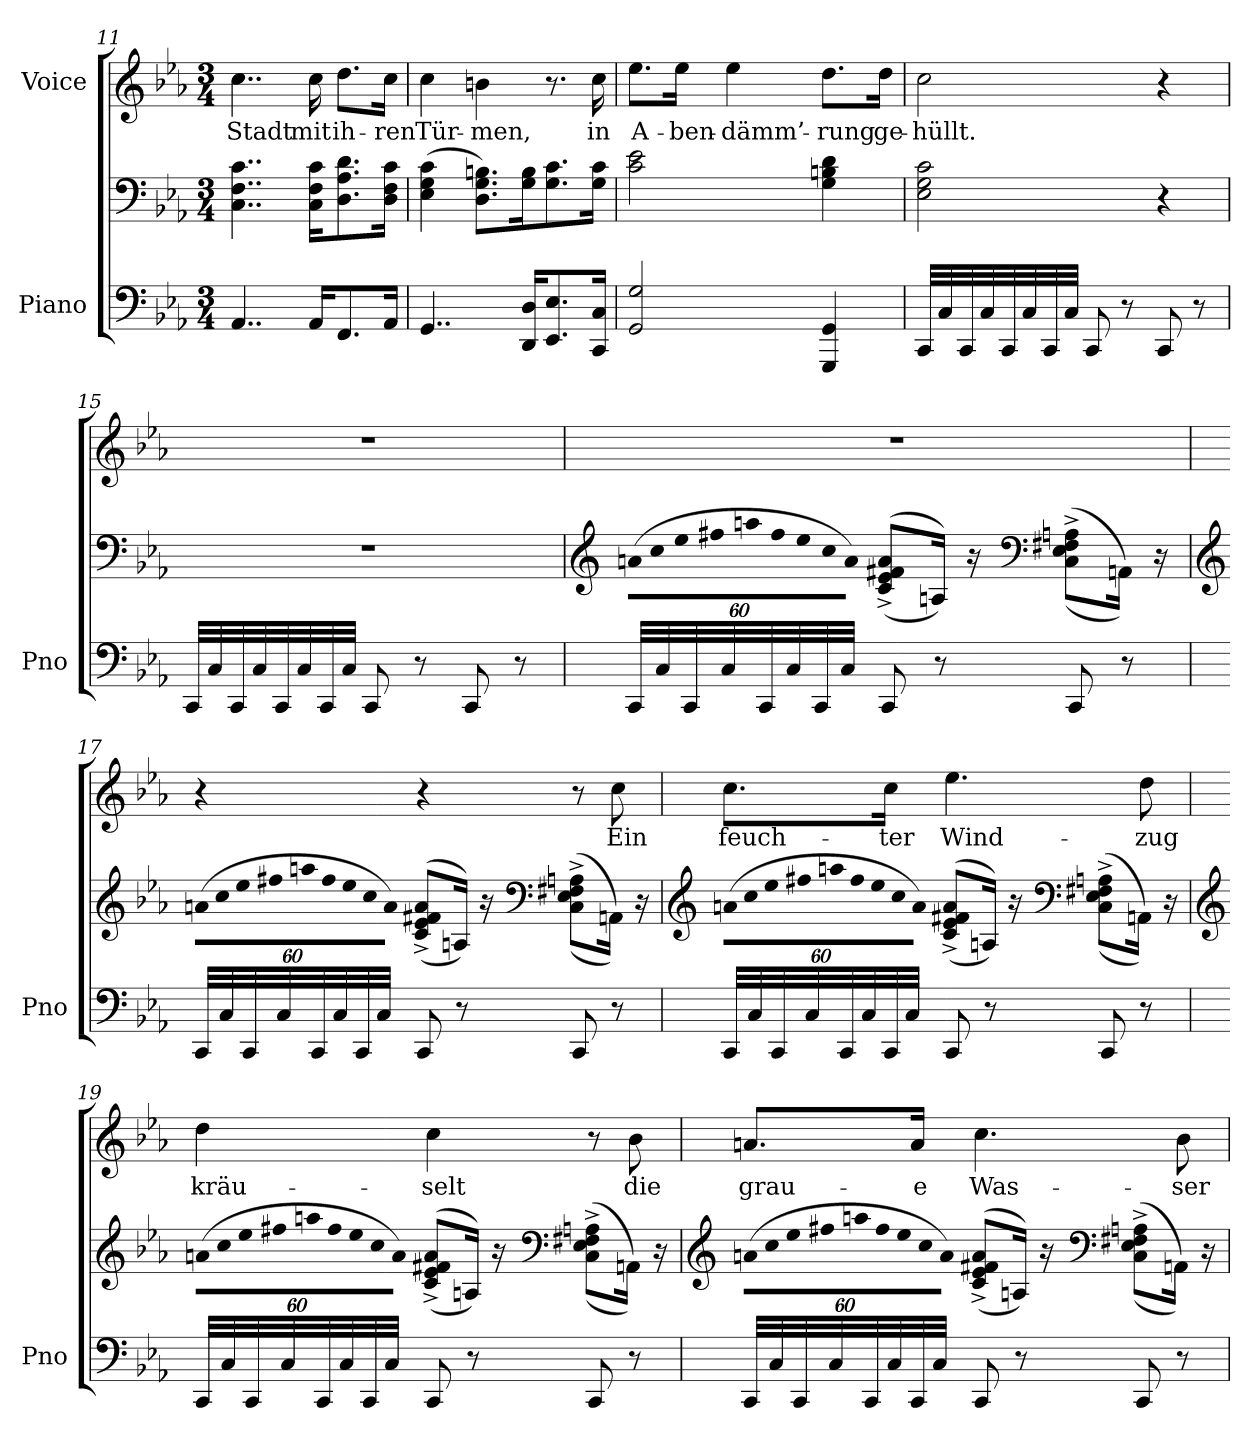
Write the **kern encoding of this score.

**kern	**kern	**kern	**text
*part2	*part2	*part1	*part1
*staff3	*staff2	*staff1	*staff1
*I"Piano	*	*I"Voice	*
*I'Pno	*	*	*
*clefF4	*clefF4	*clefG2	*
*k[b-e-a-]	*k[b-e-a-]	*k[b-e-a-]	*
*M3/4	*M3/4	*M3/4	*
=11	=11	=11	=11
!	!	!	!LO:LY:b
4..AA-/	4..C\ 4..F\ 4..c\	4..cc\	Stadt
!	!	!	!LO:LY:b
16AA-/KL	16C\ 16F\ 16c\KL	16cc\	mit
!	!	!	!LO:LY:b
8.FF/	8.D\ 8.A-\ 8.d\	8.dd\L	ih-
!	!	!	!LO:LY:b
16AA-/Jk	16D\ 16F\ 16c\Jk	16cc\Jk	-ren
!!LO:LB:g=z
=12	=12	=12	=12
!	!	!	!LO:LY:b
4..GG/	(>4E-\ 4G\ 4c\	4cc\	Tür-
!	!	!	!LO:LY:b
.	8.D\ 8.G\ 8.Bn\L)	4bn\	-men,
16DD/ 16D/KL	16G\ 16B\K	.	.
8.EE-/ 8.E-/	8.G\ 8.c\	8.r	.
!	!	!	!LO:LY:b
16CC/ 16C/Jk	16G\ 16c\Jk	16cc\	in
=13	=13	=13	=13
!	!	!	!LO:LY:b
2GG/ 2G/	2c\ 2e-\	8.ee-\L	A-
!	!	!	!LO:LY:b
.	.	16ee-\Jk	-ben-
!	!	!	!LO:LY:b
.	.	4ee-\	-dämm’-
!	!	!	!LO:LY:b
4GGG/ 4GG/	4G\ 4Bn\ 4d\	8.dd\L	-rung
!	!	!	!LO:LY:b
.	.	16dd\Jk	ge-
=14	=14	=14	=14
!	!	!	!LO:LY:b
32CC/LLL	2E-\ 2G\ 2c\	2cc\	-hüllt.
32C/	.	.	.
32CC/	.	.	.
32C/	.	.	.
32CC/	.	.	.
32C/	.	.	.
32CC/	.	.	.
32C/JJJ	.	.	.
8CC/	.	.	.
8r	.	.	.
*	*	*MM60	*
8CC/	4r	4r	.
8r	.	.	.
=15	=15	=15	=15
32CC/LLL	2.r	2.r	.
32C/	.	.	.
32CC/	.	.	.
32C/	.	.	.
32CC/	.	.	.
32C/	.	.	.
32CC/	.	.	.
32C/JJJ	.	.	.
8CC/	.	.	.
8r	.	.	.
8CC/	.	.	.
8r	.	.	.
!!LO:PB:g=z
=16	=16	=16	=16
*	*clefG2	*	*
*	*Xbrackettup	*	*
!	!LO:N:vis=32	!	!
32CC/LLL	(>1920%53an\LLL	2.r	.
!	!LO:N:vis=32	!	!
.	1920%53cc\	.	.
32C/	.	.	.
!	!LO:N:vis=32	!	!
.	1920%53ee-\	.	.
32CC/	.	.	.
!	!LO:N:vis=32	!	!
.	1920%53ff#X\	.	.
32C/	.	.	.
!	!LO:N:vis=32	!	!
.	1920%53aan\	.	.
32CC/	.	.	.
!	!LO:N:vis=32	!	!
.	1920%53ff#\	.	.
32C/	.	.	.
!	!LO:N:vis=32	!	!
.	1920%53ee-\	.	.
32CC/	.	.	.
!	!LO:N:vis=32	!	!
.	1920%53cc\	.	.
32C/JJJ	.	.	.
!	!LO:N:vis=32	!	!
.	1920%53a\JJJ)	.	.
.	(<(<8c/^ 8e-/^ 8f#X/^ 8a/^L	.	.
8CC/	.	.	.
.	16An/Jk))	.	.
8r	.	.	.
.	16r	.	.
*	*clefF4	*	*
.	(>(>8C\^ 8E-\^ 8F#X\^ 8An\^L	.	.
8CC/	.	.	.
.	16AAn\Jk))	.	.
8r	.	.	.
.	16r	.	.
.	640ryy	.	.
=17	=17	=17	=17
*	*clefG2	*	*
!	!LO:N:vis=32	!	!
32CC/LLL	(>1920%53an\LLL	4r	.
!	!LO:N:vis=32	!	!
.	1920%53cc\	.	.
32C/	.	.	.
!	!LO:N:vis=32	!	!
.	1920%53ee-\	.	.
32CC/	.	.	.
!	!LO:N:vis=32	!	!
.	1920%53ff#X\	.	.
32C/	.	.	.
!	!LO:N:vis=32	!	!
.	1920%53aan\	.	.
32CC/	.	.	.
!	!LO:N:vis=32	!	!
.	1920%53ff#\	.	.
32C/	.	.	.
!	!LO:N:vis=32	!	!
.	1920%53ee-\	.	.
32CC/	.	.	.
!	!LO:N:vis=32	!	!
.	1920%53cc\	.	.
32C/JJJ	.	.	.
!	!LO:N:vis=32	!	!
.	1920%53a\JJJ)	.	.
.	(<(<8c/^ 8e-/^ 8f#X/^ 8a/^L	.	.
8CC/	.	4r	.
.	16An/Jk))	.	.
8r	.	.	.
.	16r	.	.
*	*clefF4	*	*
.	(>(>8C\^ 8E-\^ 8F#X\^ 8An\^L	.	.
8CC/	.	8r	.
.	16AAn\Jk))	.	.
*	*	*MM40	*
!	!	!	!LO:LY:b
8r	.	8cc\	Ein
.	16r	.	.
.	640ryy	.	.
=18	=18	=18	=18
*	*clefG2	*	*
!	!LO:N:vis=32	!	!LO:LY:b
32CC/LLL	(>1920%53an\LLL	8.cc\L	feuch-
!	!LO:N:vis=32	!	!
.	1920%53cc\	.	.
32C/	.	.	.
!	!LO:N:vis=32	!	!
.	1920%53ee-\	.	.
32CC/	.	.	.
!	!LO:N:vis=32	!	!
.	1920%53ff#X\	.	.
32C/	.	.	.
!	!LO:N:vis=32	!	!
.	1920%53aan\	.	.
32CC/	.	.	.
!	!LO:N:vis=32	!	!
.	1920%53ff#\	.	.
32C/	.	.	.
!	!LO:N:vis=32	!	!
.	1920%53ee-\	.	.
!	!	!	!LO:LY:b
32CC/	.	16cc\Jk	-ter
!	!LO:N:vis=32	!	!
.	1920%53cc\	.	.
32C/JJJ	.	.	.
!	!LO:N:vis=32	!	!
.	1920%53a\JJJ)	.	.
.	(<(<8c/^ 8e-/^ 8f#X/^ 8a/^L	.	.
!	!	!	!LO:LY:b
8CC/	.	4.ee-\	Wind-
.	16An/Jk))	.	.
8r	.	.	.
.	16r	.	.
*	*clefF4	*	*
.	(>(>8C\^ 8E-\^ 8F#X\^ 8An\^L	.	.
8CC/	.	.	.
.	16AAn\Jk))	.	.
!	!	!	!LO:LY:b
8r	.	8dd\	-zug
.	16r	.	.
.	640ryy	.	.
!!LO:LB:g=z
=19	=19	=19	=19
*	*clefG2	*	*
!	!LO:N:vis=32	!	!LO:LY:b
32CC/LLL	(>1920%53an\LLL	4dd\	kräu-
!	!LO:N:vis=32	!	!
.	1920%53cc\	.	.
32C/	.	.	.
!	!LO:N:vis=32	!	!
.	1920%53ee-\	.	.
32CC/	.	.	.
!	!LO:N:vis=32	!	!
.	1920%53ff#X\	.	.
32C/	.	.	.
!	!LO:N:vis=32	!	!
.	1920%53aan\	.	.
32CC/	.	.	.
!	!LO:N:vis=32	!	!
.	1920%53ff#\	.	.
32C/	.	.	.
!	!LO:N:vis=32	!	!
.	1920%53ee-\	.	.
32CC/	.	.	.
!	!LO:N:vis=32	!	!
.	1920%53cc\	.	.
32C/JJJ	.	.	.
!	!LO:N:vis=32	!	!
.	1920%53a\JJJ)	.	.
.	(<(<8c/^ 8e-/^ 8f#X/^ 8a/^L	.	.
!	!	!	!LO:LY:b
8CC/	.	4cc\	-selt
.	16An/Jk))	.	.
8r	.	.	.
.	16r	.	.
*	*clefF4	*	*
.	(>(>8C\^ 8E-\^ 8F#X\^ 8An\^L	.	.
8CC/	.	8r	.
.	16AAn\Jk))	.	.
!	!	!	!LO:LY:b
8r	.	8b-\	die
.	16r	.	.
.	640ryy	.	.
=20	=20	=20	=20
*	*clefG2	*	*
!	!LO:N:vis=32	!	!LO:LY:b
32CC/LLL	(>1920%53an\LLL	8.an/L	grau-
!	!LO:N:vis=32	!	!
.	1920%53cc\	.	.
32C/	.	.	.
!	!LO:N:vis=32	!	!
.	1920%53ee-\	.	.
32CC/	.	.	.
!	!LO:N:vis=32	!	!
.	1920%53ff#X\	.	.
32C/	.	.	.
!	!LO:N:vis=32	!	!
.	1920%53aan\	.	.
32CC/	.	.	.
!	!LO:N:vis=32	!	!
.	1920%53ff#\	.	.
32C/	.	.	.
!	!LO:N:vis=32	!	!
.	1920%53ee-\	.	.
!	!	!	!LO:LY:b
32CC/	.	16a/Jk	-e
!	!LO:N:vis=32	!	!
.	1920%53cc\	.	.
32C/JJJ	.	.	.
!	!LO:N:vis=32	!	!
.	1920%53a\JJJ)	.	.
.	(<(<8c/^ 8e-/^ 8f#X/^ 8a/^L	.	.
!	!	!	!LO:LY:b
8CC/	.	4.cc\	Was-
.	16An/Jk))	.	.
8r	.	.	.
.	16r	.	.
*	*clefF4	*	*
.	(>(>8C\^ 8E-\^ 8F#X\^ 8An\^L	.	.
8CC/	.	.	.
.	16AAn\Jk))	.	.
!	!	!	!LO:LY:b
8r	.	8b-\	-ser-
.	16r	.	.
.	640ryy	.	.
=	=	=	=
*-	*-	*-	*-
